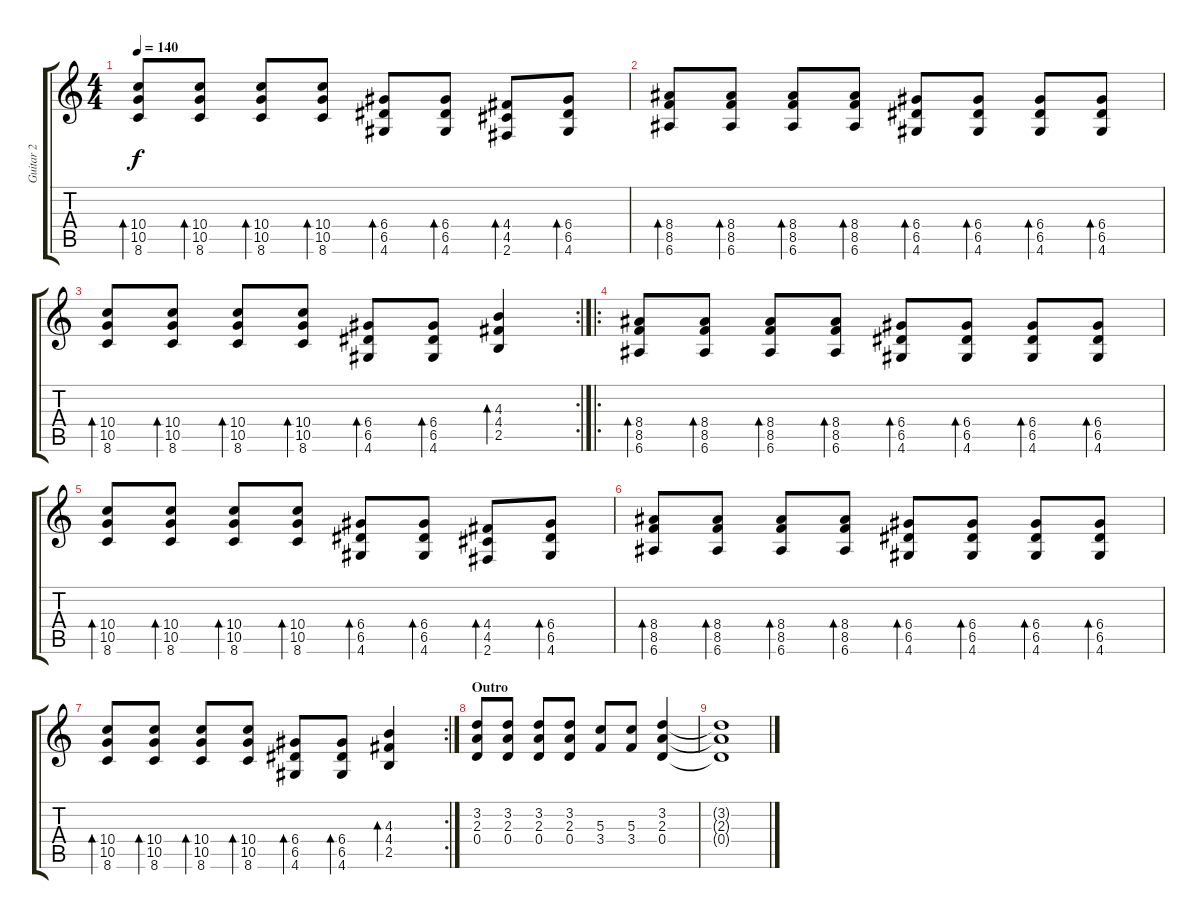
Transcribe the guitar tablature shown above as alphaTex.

\track ("Guitar 2" "Guitar 2") {instrument distortionguitar}
\staff {score tabs}
\tuning (E4 B3 G3 D3 A2 E2) {hide}
\ts (4 4)
\tempo 140
\clef g2
\ks c
(10.4 10.5 8.6).8{bd 60 dy f} (10.4 10.5 8.6).8{bd 60} (10.4 10.5 8.6).8{bd 60} (10.4 10.5 8.6).8{bd 60} (6.4 6.5 4.6).8{bd 60} (6.4 6.5 4.6).8{bd 60} (4.4 4.5 2.6).8{bd 60} (6.4 6.5 4.6).8{bd 60} |
(8.4 8.5 6.6).8{bd 60} (8.4 8.5 6.6).8{bd 60} (8.4 8.5 6.6).8{bd 60} (8.4 8.5 6.6).8{bd 60} (6.4 6.5 4.6).8{bd 60} (6.4 6.5 4.6).8{bd 60} (6.4 6.5 4.6).8{bd 60} (6.4 6.5 4.6).8{bd 60} |
\rc 2
(10.4 10.5 8.6).8{bd 60} (10.4 10.5 8.6).8{bd 60} (10.4 10.5 8.6).8{bd 60} (10.4 10.5 8.6).8{bd 60} (6.4 6.5 4.6).8{bd 60} (6.4 6.5 4.6).8{bd 60} (4.3 4.4 2.5).4{bd 60} |
\ro
(8.4 8.5 6.6).8{bd 60} (8.4 8.5 6.6).8{bd 60} (8.4 8.5 6.6).8{bd 60} (8.4 8.5 6.6).8{bd 60} (6.4 6.5 4.6).8{bd 60} (6.4 6.5 4.6).8{bd 60} (6.4 6.5 4.6).8{bd 60} (6.4 6.5 4.6).8{bd 60} |
(10.4 10.5 8.6).8{bd 60} (10.4 10.5 8.6).8{bd 60} (10.4 10.5 8.6).8{bd 60} (10.4 10.5 8.6).8{bd 60} (6.4 6.5 4.6).8{bd 60} (6.4 6.5 4.6).8{bd 60} (4.4 4.5 2.6).8{bd 60} (6.4 6.5 4.6).8{bd 60} |
(8.4 8.5 6.6).8{bd 60} (8.4 8.5 6.6).8{bd 60} (8.4 8.5 6.6).8{bd 60} (8.4 8.5 6.6).8{bd 60} (6.4 6.5 4.6).8{bd 60} (6.4 6.5 4.6).8{bd 60} (6.4 6.5 4.6).8{bd 60} (6.4 6.5 4.6).8{bd 60} |
\rc 2
(10.4 10.5 8.6).8{bd 60} (10.4 10.5 8.6).8{bd 60} (10.4 10.5 8.6).8{bd 60} (10.4 10.5 8.6).8{bd 60} (6.4 6.5 4.6).8{bd 60} (6.4 6.5 4.6).8{bd 60} (4.3 4.4 2.5).4{bd 60} |
\section ("" "Outro")
(3.2 2.3 0.4).8 (3.2 2.3 0.4).8 (3.2 2.3 0.4).8 (3.2 2.3 0.4).8 (5.3 3.4).8 (5.3 3.4).8 (3.2 2.3 0.4).4 |
(3.2{t} 2.3{t} 0.4{t}).1
